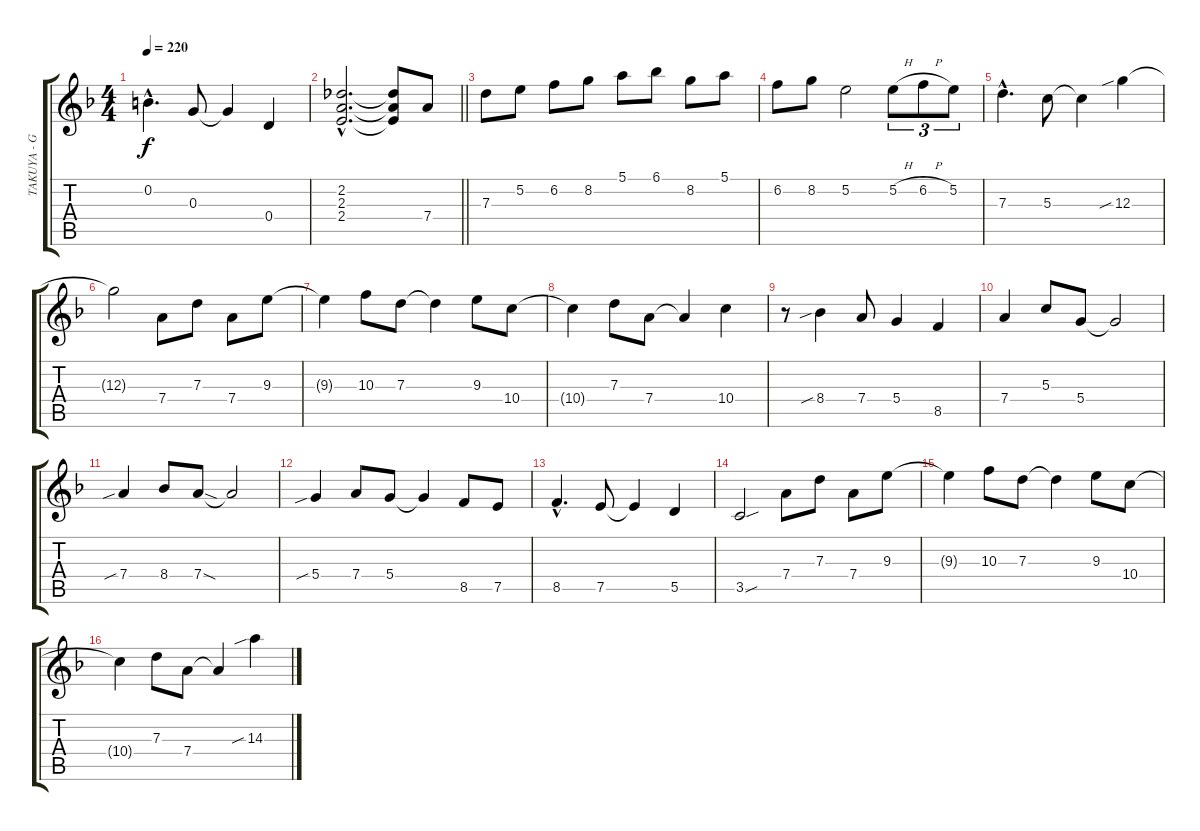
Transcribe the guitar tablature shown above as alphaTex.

\track ("TAKUYA - Guitar 2" "TAKUYA - G") {instrument acousticguitarsteel}
\staff {score tabs}
\tuning (E4 B3 G3 D3 A2 E2) {hide}
\ts (4 4)
\tempo 220
\clef g2
\ks f
0.2{hac}.4{d dy f} 0.3.8 0.3{t}.4 0.4.4 |
\barLineRight lightlight
(2.2{hac} 2.3{hac} 2.4{hac}).2{d} (2.2{t} 2.3{t} 2.4{t}).8 7.4.8{volume 16} |
7.3.8 5.2.8 6.2.8 8.2.8 5.1.8 6.1.8 8.2.8 5.1.8 |
6.2.8 8.2.8 5.2.2 5.2{h}.8{tu (3 2)} 6.2{h}.8{tu (3 2)} 5.2.8{tu (3 2)} |
7.3{hac}.4{d} 5.3.8 5.3{t}.4 12.3{sib}.4 |
12.3{t}.2 7.4.8 7.3.8 7.4.8 9.3.8 |
9.3{t}.4 10.3.8 7.3.8 7.3{t}.4 9.3.8 10.4.8 |
10.4{t}.4 7.3.8 7.4.8 7.4{t}.4 10.4.4 |
r.8 8.4{sib}.4 7.4.8 5.4.4 8.5.4 |
7.4.4 5.3.8 5.4.8 5.4{t}.2 |
7.4{sib}.4 8.4.8 7.4{sod}.8 7.4{t}.2 |
5.4{sib}.4 7.4.8 5.4.8 5.4{t}.4 8.5.8 7.5.8 |
8.5{hac}.4{d} 7.5.8 7.5{t}.4 5.5.4 |
3.5{sou}.2 7.4.8 7.3.8 7.4.8 9.3.8 |
9.3{t}.4 10.3.8 7.3.8 7.3{t}.4 9.3.8 10.4.8 |
10.4{t}.4 7.3.8 7.4.8 7.4{t}.4 14.3{sib}.4
